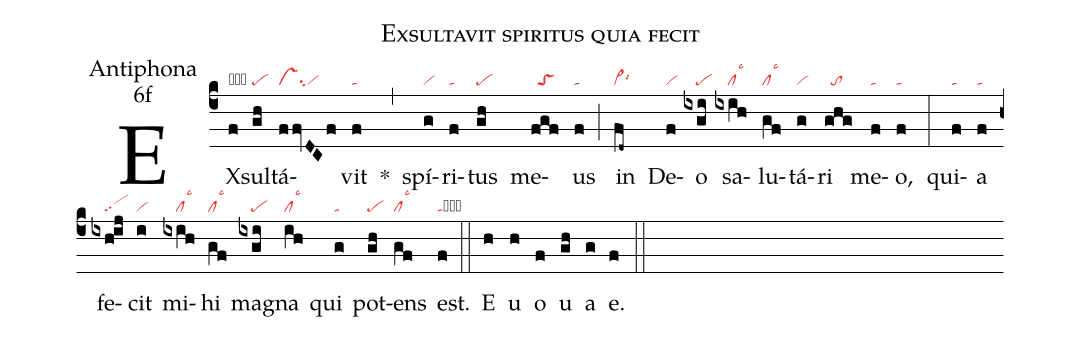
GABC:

name:Exsultavit spiritus quia fecit;
office-part:Antiphona;
mode:6f;
nabc-lines:1;
%%
(c4) EX(f|obta)sul(gh|pe)tá(ffvDCf|vssu2vi)vit(f|ta) <sp>*</sp>(,) spí(g|vi)ri(f|ta)tus(gh|pe) me(fgf|//toS)us(f|ta) (;) in(fd~|vi>lsi6) De(f|vi)o(ixgi|////pe) sa(ixih|////cllsc3)lu(gf|cllsc3)tá(g|vi)ri(ghg|//to) me(f|ta)o,(f|ta) (:) qui(f|ta)a(f|ta) fe(ixhij|////sc)cit(i|vi) mi(ixih|////cllsc3)hi(gf|cllsc3) ma(ixgi|////pe)gna(ih|cllsc3) qui(g|ta) pot(gh|pe)ens(gf|cllsc3) est.(f|tacb) (::) <eu>E(h) u(h) o(f) u(gh) a(g) e.(f) </eu>(::)
